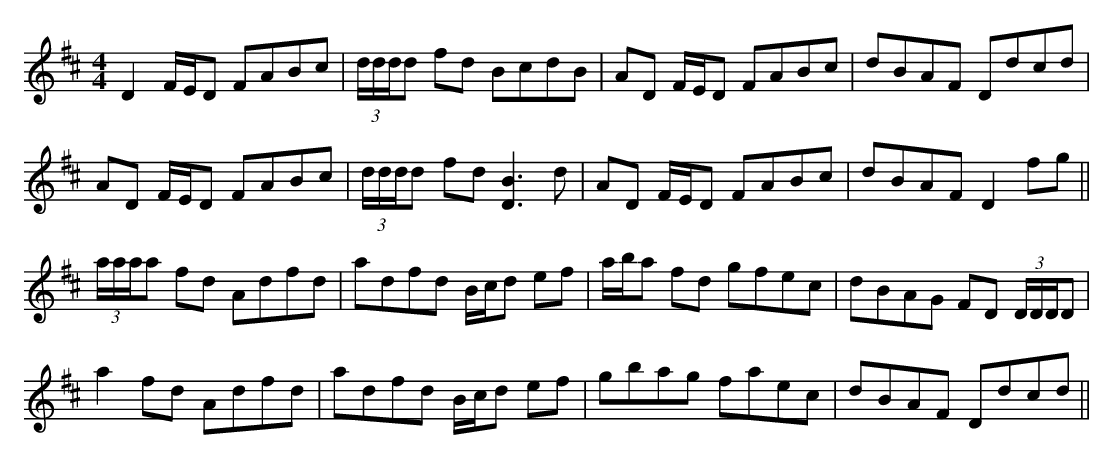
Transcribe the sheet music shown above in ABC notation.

X:1
M:4/4
K:D
D2 F/E/D FABc|(3d/d/d/d fd BcdB|AD F/E/D FABc|dBAF Ddcd|
AD F/E/D FABc|(3d/d/d/d fd [B3D3] d|AD F/E/D FABc|dBAF D2 fg||
(3a/a/a/a fd Adfd|adfd B/c/d ef|a/b/a fd gfec|dBAG FD (3D/D/D/D|
a2 fd Adfd|adfd B/c/d ef|gbag faec|dBAF Ddcd||
